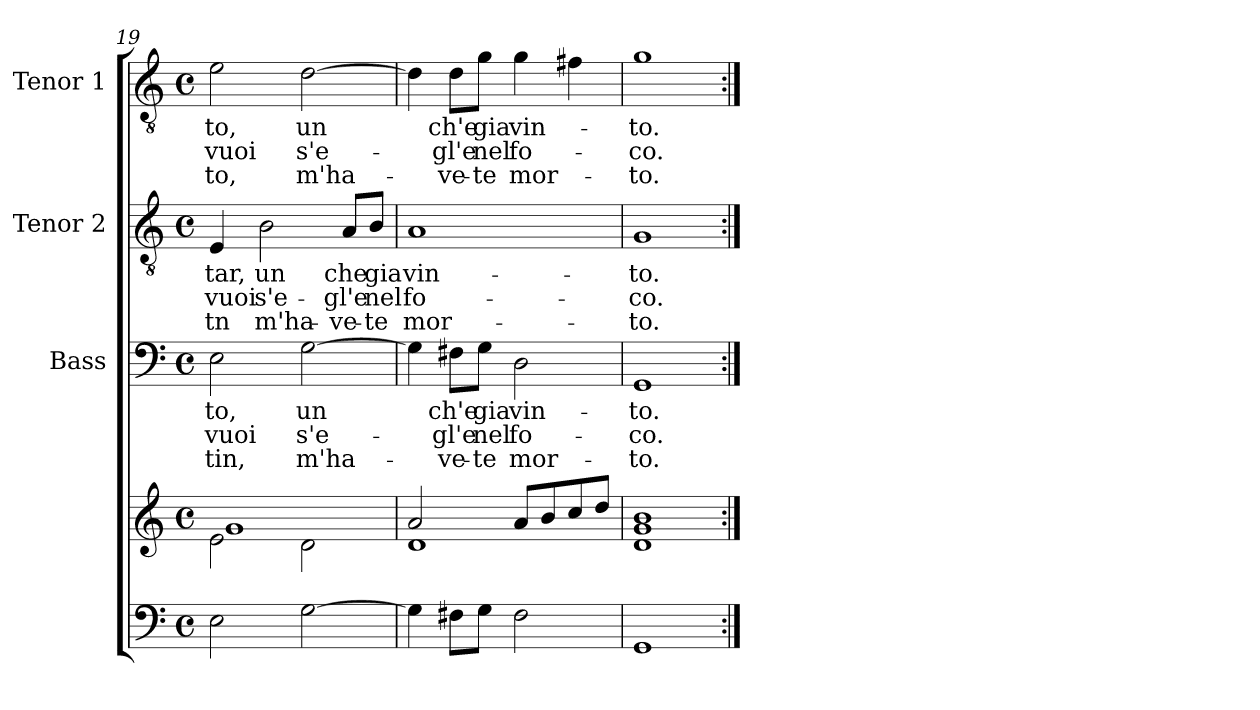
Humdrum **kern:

**kern	**kern	**kern	**text	**text	**text	**kern	**text	**text	**text	**kern	**text	**text	**text
*part4	*part4	*part3	*part3	*part3	*part3	*part2	*part2	*part2	*part2	*part1	*part1	*part1	*part1
*staff5	*staff4	*staff3	*staff3	*staff3	*staff3	*staff2	*staff2	*staff2	*staff2	*staff1	*staff1	*staff1	*staff1
*	*	*I"Bass	*	*	*	*I"Tenor 2	*	*	*	*I"Tenor 1	*	*	*
*	*	*I'B	*	*	*	*I'T 2	*	*	*	*I'T 1	*	*	*
*clefF4	*clefG2	*clefF4	*	*	*	*clefGv2	*	*	*	*clefGv2	*	*	*
*k[]	*k[]	*k[]	*	*	*	*k[]	*	*	*	*k[]	*	*	*
*C:	*C:	*C:	*	*	*	*C:	*	*	*	*C:	*	*	*
*M4/4	*M4/4	*M4/4	*	*	*	*M4/4	*	*	*	*M4/4	*	*	*
*met(c)	*met(c)	*met(c)	*	*	*	*met(c)	*	*	*	*met(c)	*	*	*
=19	=19	=19	=19	=19	=19	=19	=19	=19	=19	=19	=19	=19	=19
*	*^	*	*	*	*	*	*	*	*	*	*	*	*
2E\	2e\	1g	2E\	-to,	vuoi	-tin,	4E/	-tar,	vuoi	-tn	2e\	-to,	vuoi	-to,
.	.	.	.	.	.	.	2B\	un	s'e-	m'ha-	.	.	.	.
[2G\	2d\	.	[2G\	un	s'e-	m'ha-	.	.	.	.	[2d\	un	s'e-	m'ha-
.	.	.	.	.	.	.	8A/L	che	-gl'e	-ve-	.	.	.	.
.	.	.	.	.	.	.	8B/J	gia	nel	-te	.	.	.	.
=20	=20	=20	=20	=20	=20	=20	=20	=20	=20	=20	=20	=20	=20	=20
4G\]	1d	2a/	4G\]	.	.	.	1A	vin-	fo-	mor-	4d\]	.	.	.
8F#X\L	.	.	8F#X\L	ch'e	-gl'e	-ve-	.	.	.	.	8d\L	ch'e	-gl'e	-ve-
8G\J	.	.	8G\J	gia	nel	-te	.	.	.	.	8g\J	gia	nel	-te
2F#\	.	8a/L	2D\	vin-	fo-	mor-	.	.	.	.	4g\	vin-	fo-	mor-
.	.	8b/	.	.	.	.	.	.	.	.	.	.	.	.
.	.	8cc/	.	.	.	.	.	.	.	.	4f#X\	.	.	.
.	.	8dd/J	.	.	.	.	.	.	.	.	.	.	.	.
=21	=21	=21	=21	=21	=21	=21	=21	=21	=21	=21	=21	=21	=21	=21
1GG	1d	1g 1b	1GG	-to.	-co.	-to.	1G	-to.	-co.	-to.	1g	-to.	-co.	-to.
*	*v	*v	*	*	*	*	*	*	*	*	*	*	*	*
=:|!	=:|!	=:|!	=:|!	=:|!	=:|!	=:|!	=:|!	=:|!	=:|!	=:|!	=:|!	=:|!	=:|!
*-	*-	*-	*-	*-	*-	*-	*-	*-	*-	*-	*-	*-	*-
